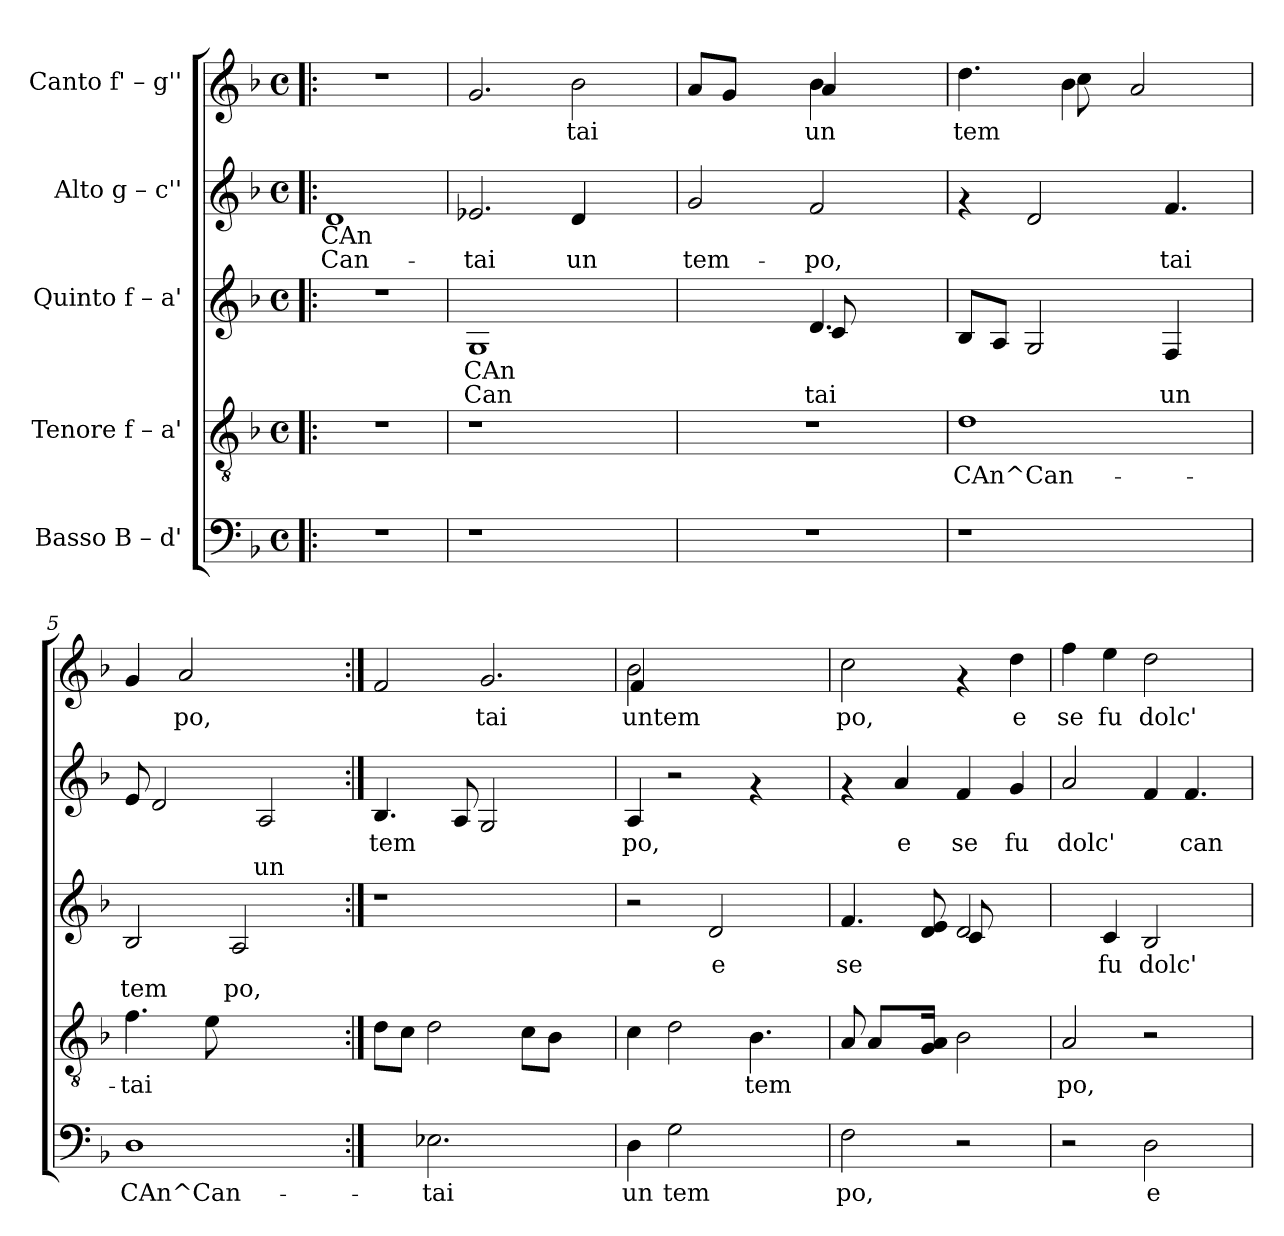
**kern	**text	**kern	**text	**kern	**text	**text	**kern	**text	**text	**kern	**text
*part5	*part5	*part4	*part4	*part3	*part3	*part3	*part2	*part2	*part2	*part1	*part1
*staff5	*staff5	*staff4	*staff4	*staff3	*staff3	*staff3	*staff2	*staff2	*staff2	*staff1	*staff1
*I"Basso  B – d'	*	*I"Tenore  f – a'	*	*I"Quinto  f – a'	*	*	*I"Alto  g – c''	*	*	*I"Canto  f' – g''	*
!!LO:PB:g=z
*stria5	*	*stria5	*	*stria5	*	*	*stria5	*	*	*stria5	*
*clefF4	*	*clefGv2	*	*clefG2	*	*	*clefG2	*	*	*clefG2	*
*k[b-]	*	*k[b-]	*	*k[b-]	*	*	*k[b-]	*	*	*k[b-]	*
*F:	*	*F:	*	*F:	*	*	*F:	*	*	*F:	*
*M4/4	*	*M4/4	*	*M4/4	*	*	*M4/4	*	*	*M4/4	*
*met(c)	*	*met(c)	*	*met(c)	*	*	*met(c)	*	*	*met(c)	*
=1!|:	=1!|:	=1!|:	=1!|:	=1!|:	=1!|:	=1!|:	=1!|:	=1!|:	=1!|:	=1!|:	=1!|:
!	!	!	!	!	!	!	!	!LO:LY:b:rj	!LO:LY:b:rj	!	!
1r	.	1r	.	1r	.	.	1d	CAn	Can-	1r	.
=2	=2	=2	=2	=2	=2	=2	=2	=2	=2	=2	=2
!	!	!	!	!	!LO:LY:b:rj	!LO:LY:b:rj	!	!LO:LY:b:rj	!LO:LY:b:rj	!	!
1r	.	1r	.	1G	CAn-	-Can	2.e-X/	-	tai	2.g/	.
!	!	!	!	!	!	!	!	!LO:LY:b:rj	!LO:LY:b:rj	!	!LO:LY:b:rj
.	.	.	.	.	.	.	4d/	.	un	2b-\	tai
4ryy	.	4ryy	.	4ryy	.	.	4ryy	.	.	.	.
=3	=3	=3	=3	=3	=3	=3	=3	=3	=3	=3	=3
*	*	*	*	*^	*	*	*	*	*	*	*
!	!	!	!	!	!	!	!	!	!LO:LY:b:rj	!LO:LY:b:rj	!	!LO:LY:b:rj
*	*	*	*	*	*	*	*	*	*	*	*^	*
1r	.	1r	.	2ryy	2ryy	.	.	2g/	.	tem-	8a/L	2ryy	.
!	!	!	!	!	!	!	!	!	!	!	!	!	!LO:LY:b:rj
.	.	.	.	.	.	.	.	.	.	.	8g/J	.	.
.	.	.	.	.	.	.	.	.	.	.	4ryy	.	.
!	!	!	!	!	!	!LO:LY:b:rj	!LO:LY:b:rj	!	!LO:LY:b:rj	!LO:LY:b:rj	!	!	!LO:LY:b:rj
.	.	.	.	4.d/	8c/	-	-tai	2f/	-	po,	4b-\	4a/	un
.	.	.	.	.	8ryy	.	.	.	.	.	.	.	.
.	.	.	.	.	4ryy	.	.	.	.	.	4ryy	4ryy	.
.	.	.	.	8ryy	.	.	.	.	.	.	.	.	.
*	*	*	*	*v	*v	*	*	*	*	*	*	*	*
=4	=4	=4	=4	=4	=4	=4	=4	=4	=4	=4	=4	=4
!	!	!	!LO:LY:b:rj	!	!LO:LY:b:rj	!LO:LY:b:rj	!	!	!	!	!	!LO:LY:b:rj
1r	.	1d	CAn^Can-	8B-/L	-	-	4rf	.	.	4.dd\	4.ryy	tem
!	!	!	!	!	!LO:LY:b:rj	!LO:LY:b:rj	!	!	!	!	!	!
.	.	.	.	8A/J	-	-	.	.	.	.	.	.
!	!	!	!	!	!LO:LY:b:rj	!LO:LY:b:rj	!	!	!	!	!	!
.	.	.	.	2G/	-	-	2d/	.	.	.	.	.
!	!	!	!	!	!	!	!	!	!	!	!	!LO:LY:b:rj
.	.	.	.	.	.	.	.	.	.	4b-\	8cc\	.
.	.	.	.	.	.	.	.	.	.	.	2ryy	.
!	!	!	!	!	!	!	!	!	!	!	!	!LO:LY:b:rj
.	.	.	.	.	.	.	.	.	.	2a/	.	.
!	!	!	!	!	!LO:LY:b:rj	!LO:LY:b:rj	!	!LO:LY:b:rj	!LO:LY:b:rj	!	!	!
.	.	.	.	4F/	-	-un	4.f/	.	tai	.	.	.
8ryy	.	8ryy	.	8ryy	.	.	.	.	.	.	8ryy	.
=5	=5	=5	=5	=5	=5	=5	=5	=5	=5	=5	=5	=5
!	!LO:LY:b:rj	!	!LO:LY:b:rj	!	!LO:LY:b:rj	!LO:LY:b:rj	!	!LO:LY:b:rj	!LO:LY:b:rj	!	!	!LO:LY:b:rj
*	*	*	*	*	*	*	*	*	*	*v	*v	*
1D	CAn^Can-	4.f\	-tai	2B-/	-	-tem	8e/	.	.	4g/	.
.	.	.	.	.	.	.	2d/	.	.	.	.
!	!	!	!	!	!	!	!	!	!	!	!LO:LY:b:rj
.	.	.	.	.	.	.	.	.	.	2a/	po,
!	!	!	!LO:LY:b:rj	!	!	!	!	!	!	!	!
.	.	8e\	.	.	.	.	.	.	.	.	.
!	!	!	!	!	!LO:LY:b:rj	!LO:LY:b:rj	!	!	!	!	!
.	.	2ryy	.	2A/	-	-po,	.	.	.	.	.
!	!	!	!	!	!	!	!	!LO:LY:b:rj	!LO:LY:b:rj	!	!
.	.	.	.	.	.	.	2A/	.	un	.	.
.	.	.	.	.	.	.	.	.	.	4.ryy	.
8ryy	.	8ryy	.	8ryy	.	.	.	.	.	.	.
!!LO:PB:g=z
=6:|!	=6:|!	=6:|!	=6:|!	=6:|!	=6:|!	=6:|!	=6:|!	=6:|!	=6:|!	=6:|!	=6:|!
!	!	!	!LO:LY:b:rj	!	!	!	!	!LO:LY:b:rj	!	!	!
4ryy	.	8d\L	.	1r	.	.	4.B-/	tem-	.	2f/	.
!	!	!	!LO:LY:b:rj	!	!	!	!	!	!	!	!
.	.	8c\J	.	.	.	.	.	.	.	.	.
!	!LO:LY:b:rj	!	!LO:LY:b:rj	!	!	!	!	!	!	!	!
2.E-X\	-tai	2d\	.	.	.	.	.	.	.	.	.
!	!	!	!	!	!	!	!	!LO:LY:b:rj	!	!	!
.	.	.	.	.	.	.	8A/	--	.	.	.
!	!	!	!	!	!	!	!	!LO:LY:b:rj	!	!	!LO:LY:b:rj
.	.	.	.	.	.	.	2G/	--	.	2.g/	tai
!	!	!	!LO:LY:b:rj	!	!	!	!	!	!	!	!
.	.	8c\L	.	.	.	.	.	.	.	.	.
!	!	!	!LO:LY:b:rj	!	!	!	!	!	!	!	!
.	.	8B-\J	.	.	.	.	.	.	.	.	.
4ryy	.	4ryy	.	4ryy	.	.	4ryy	.	.	.	.
=7	=7	=7	=7	=7	=7	=7	=7	=7	=7	=7	=7
!	!LO:LY:b:rj	!	!LO:LY:b:rj	!	!	!	!	!LO:LY:b:rj	!	!	!LO:LY:b:rj
*	*	*	*	*	*	*	*	*	*	*^	*
4D\	un	4c\	.	2r	.	.	4A/	-po,	.	2b-\	4f/	untem
!	!LO:LY:b:rj	!	!	!	!	!	!	!	!	!	!	!
2G\	tem	2d\	.	.	.	.	2r	.	.	.	2ryy	.
!	!	!	!	!	!LO:LY:b:rj	!	!	!	!	!	!	!
.	.	.	.	2d/	e	.	.	.	.	2ryy	.	.
!	!	!	!LO:LY:b:rj	!	!	!	!	!	!	!	!	!
4.ryy	.	4.B-\	tem-	.	.	.	4rf	.	.	.	8ryy	.
.	.	.	.	.	.	.	.	.	.	.	4ryy	.
.	.	.	.	8ryy	.	.	8ryy	.	.	8ryy	.	.
*	*	*	*	*	*	*	*	*	*	*v	*v	*
=8	=8	=8	=8	=8	=8	=8	=8	=8	=8	=8	=8
!	!LO:LY:b:rj	!	!LO:LY:b:rj	!	!LO:LY:b:rj	!	!	!	!	!	!LO:LY:b:rj
*	*	*	*	*^	*	*	*	*	*	*	*
2F\	po,	8A/	--	4.f/	2ryy	se	.	4rf	.	.	2cc\	po,
!	!	!	!LO:LY:b:rj	!	!	!	!	!	!	!	!	!
.	.	8A/L	--	.	.	.	.	.	.	.	.	.
!	!	!	!	!	!	!	!	!	!LO:LY:b:rj	!	!	!
.	.	8ryy	.	.	.	.	.	4a/	e	.	.	.
!	!	!	!LO:LY:b:rj	!	!	!LO:LY:b:rj	!	!	!	!	!	!
.	.	16G/ 16A/J	--	8e/ 8d/L	.	.	.	.	.	.	.	.
.	.	16ryy	.	.	.	.	.	.	.	.	.	.
!	!	!	!LO:LY:b:rj	!	!	!LO:LY:b:rj	!	!	!LO:LY:b:rj	!	!	!
2r	.	2B-\	--	2d/	8c/	.	.	4f/	se	.	4rf	.
.	.	.	.	.	4.ryy	.	.	.	.	.	.	.
!	!	!	!	!	!	!	!	!	!LO:LY:b:rj	!	!	!LO:LY:b:rj
.	.	.	.	.	.	.	.	4g/	fu	.	4dd\	e
*	*	*	*	*v	*v	*	*	*	*	*	*	*
=9	=9	=9	=9	=9	=9	=9	=9	=9	=9	=9	=9
!	!	!	!LO:LY:b:rj	!	!	!	!	!LO:LY:b:rj	!	!	!LO:LY:b:rj
2r	.	2A/	-po,	4ryy	.	.	2a/	dolc'	.	4ff\	se
!	!	!	!	!	!LO:LY:b:rj	!	!	!	!	!	!LO:LY:b:rj
.	.	.	.	4c/	fu	.	.	.	.	4ee\	fu
!	!LO:LY:b:rj	!	!	!	!LO:LY:b:rj	!	!	!	!	!	!LO:LY:b:rj
2D\	e	2r	.	2B-/	dolc'	.	4f/	.	.	2dd\	dolc'
!	!	!	!	!	!	!	!	!LO:LY:b:rj	!	!	!
.	.	.	.	.	.	.	4.f/	can-	.	.	.
8ryy	.	8ryy	.	8ryy	.	.	.	.	.	8ryy	.
=	=	=	=	=	=	=	=	=	=	=	=
*-	*-	*-	*-	*-	*-	*-	*-	*-	*-	*-	*-
